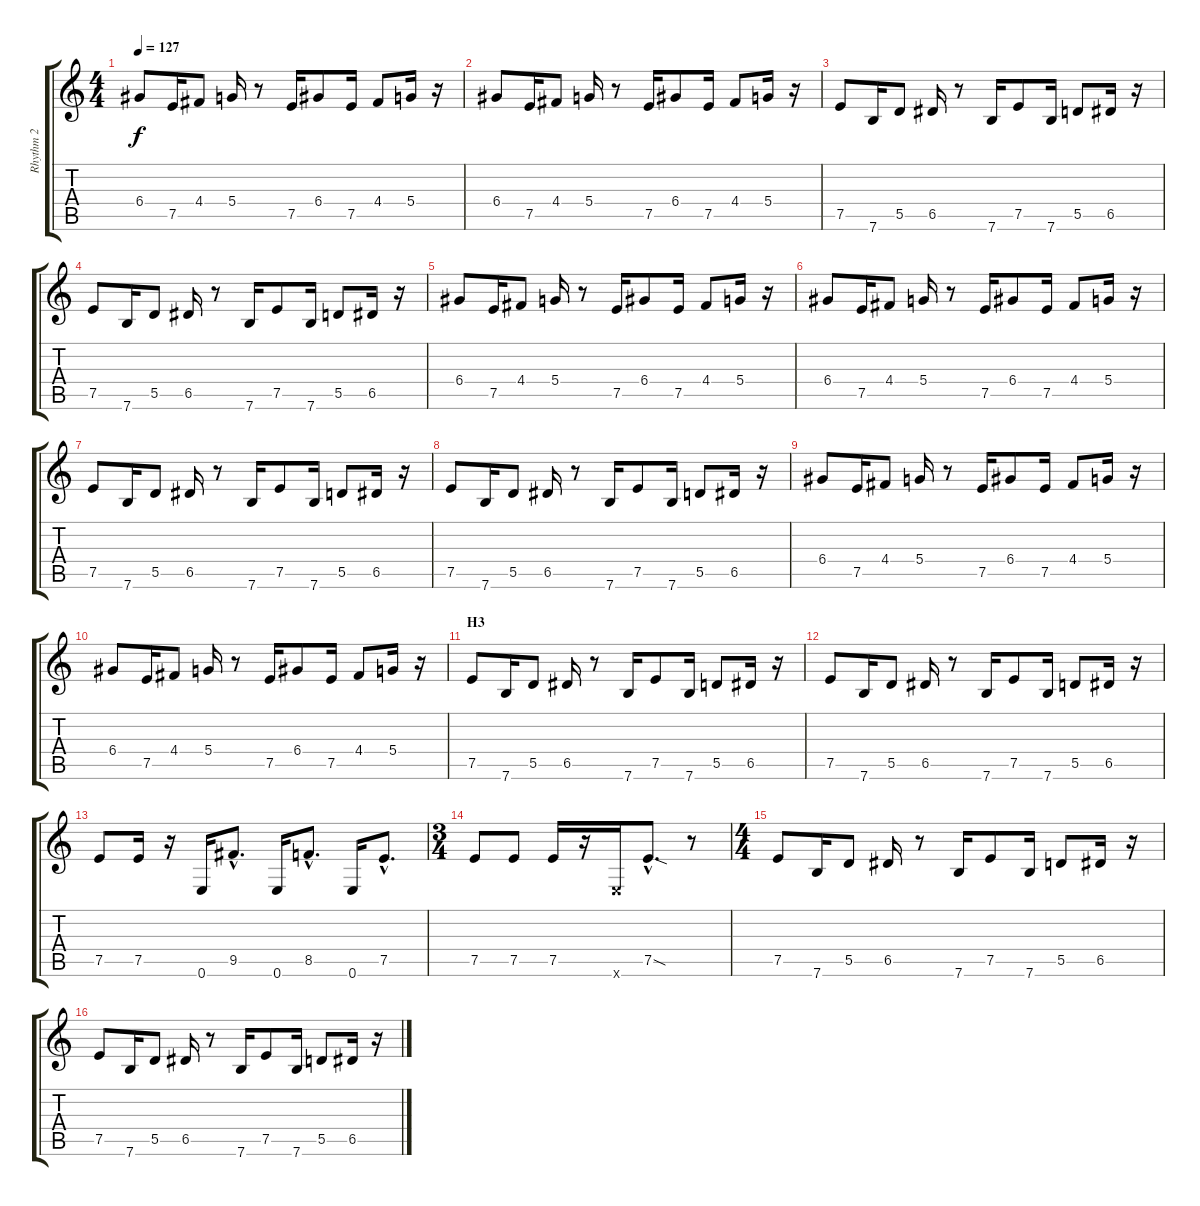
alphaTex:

\track ("Rhythm 2" "Rhythm 2") {instrument distortionguitar}
\staff {score tabs}
\tuning (E4 B3 G3 D3 A2 E2) {hide}
\ts (4 4)
\tempo 127
\clef g2
\ks c
6.4.8{dy f} 7.5.16 4.4.8 5.4.16 r.8 7.5.16 6.4.8 7.5.16 4.4.8 5.4.16 r.16 |
6.4.8 7.5.16 4.4.8 5.4.16 r.8 7.5.16 6.4.8 7.5.16 4.4.8 5.4.16 r.16 |
7.5.8 7.6.16 5.5.8 6.5.16 r.8 7.6.16 7.5.8 7.6.16 5.5.8 6.5.16 r.16 |
7.5.8 7.6.16 5.5.8 6.5.16 r.8 7.6.16 7.5.8 7.6.16 5.5.8 6.5.16 r.16 |
6.4.8 7.5.16 4.4.8 5.4.16 r.8 7.5.16 6.4.8 7.5.16 4.4.8 5.4.16 r.16 |
6.4.8 7.5.16 4.4.8 5.4.16 r.8 7.5.16 6.4.8 7.5.16 4.4.8 5.4.16 r.16 |
7.5.8 7.6.16 5.5.8 6.5.16 r.8 7.6.16 7.5.8 7.6.16 5.5.8 6.5.16 r.16 |
7.5.8 7.6.16 5.5.8 6.5.16 r.8 7.6.16 7.5.8 7.6.16 5.5.8 6.5.16 r.16 |
6.4.8 7.5.16 4.4.8 5.4.16 r.8 7.5.16 6.4.8 7.5.16 4.4.8 5.4.16 r.16 |
6.4.8 7.5.16 4.4.8 5.4.16 r.8 7.5.16 6.4.8 7.5.16 4.4.8 5.4.16 r.16 |
\section ("" "H3")
7.5.8{volume 12} 7.6.16 5.5.8 6.5.16 r.8 7.6.16 7.5.8 7.6.16 5.5.8 6.5.16 r.16 |
7.5.8 7.6.16 5.5.8 6.5.16 r.8 7.6.16 7.5.8 7.6.16 5.5.8 6.5.16 r.16 |
7.5.8 7.5.16 r.16 0.6.16 9.5{hac}.8{d} 0.6.16 8.5{hac}.8{d} 0.6.16 7.5{hac}.8{d} |
\ts (3 4)
7.5.8 7.5.8 7.5.16 r.16 0.6{x}.16 7.5{sod hac}.8{d} r.8 |
\ts (4 4)
7.5.8 7.6.16 5.5.8 6.5.16 r.8 7.6.16 7.5.8 7.6.16 5.5.8 6.5.16 r.16 |
7.5.8 7.6.16 5.5.8 6.5.16 r.8 7.6.16 7.5.8 7.6.16 5.5.8 6.5.16 r.16
